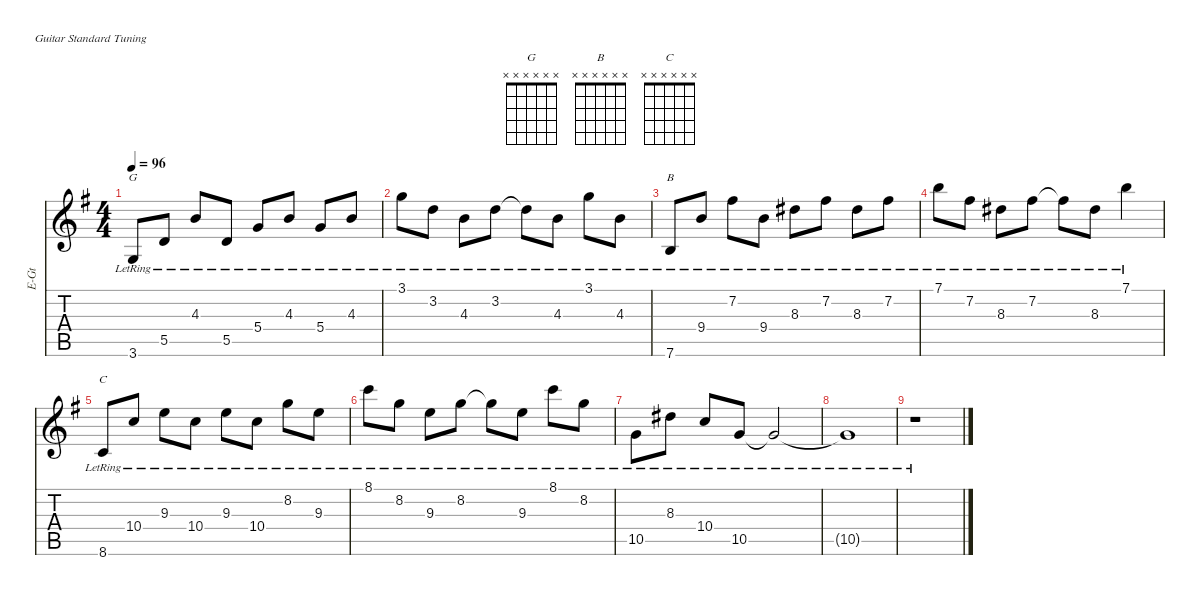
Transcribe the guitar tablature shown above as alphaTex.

\hideDynamics
\bracketExtendMode nobrackets
\otherSystemsTrackNameOrientation horizontal
\track ("Guitar 1" "E-Gt") {defaultSystemsLayout 4 instrument electricguitarjazz}
\staff {score tabs}
\tuning (E4 B3 G3 D3 A2 E2)
\chord ("G" x x x x x x)
\chord ("B" x x x x x x)
\chord ("C" x x x x x x)
\ts (4 4)
\tempo 96
\clef g2
\ks g
3.6{lr acc forcenatural}.8{ch "G" dy f beam Up} 5.5{lr acc forcenatural}.8{beam Up} 4.3{lr acc forcenatural}.8{beam Up} 5.5{lr acc forcenatural}.8{beam Up} 5.4{lr acc forcenatural}.8{beam Up} 4.3{lr acc forcenatural}.8{beam Up} 5.4{lr acc forcenatural}.8{beam Up} 4.3{lr acc forcenatural}.8{beam Up} |
3.1{lr acc forcenatural}.8{beam Down} 3.2{lr acc forcenatural}.8{beam Down} 4.3{lr acc forcenatural}.8{beam Down} 3.2{lr acc forcenatural}.8{beam Down} 3.2{lr t acc forcenatural}.8{beam Down} 4.3{lr acc forcenatural}.8{beam Down} 3.1{lr acc forcenatural}.8{beam Down} 4.3{lr acc forcenatural}.8{beam Down} |
7.6{lr acc forcenatural}.8{ch "B" beam Up} 9.4{lr acc forcenatural}.8{beam Up} 7.2{lr acc #}.8{beam Down} 9.4{lr acc forcenatural}.8{beam Down} 8.3{lr acc #}.8{beam Down} 7.2{lr acc #}.8{beam Down} 8.3{lr acc #}.8{beam Down} 7.2{lr acc #}.8{beam Down} |
7.1{lr acc forcenatural}.8{beam Down} 7.2{lr acc #}.8{beam Down} 8.3{lr acc #}.8{beam Down} 7.2{lr acc #}.8{beam Down} 7.2{lr t acc #}.8{beam Down} 8.3{lr acc #}.8{beam Down} 7.1{lr acc forcenatural}.4{beam Down} |
8.6{lr acc forcenatural}.8{ch "C" beam Up} 10.4{lr acc forcenatural}.8{beam Up} 9.3{lr acc forcenatural}.8{beam Down} 10.4{lr acc forcenatural}.8{beam Down} 9.3{lr acc forcenatural}.8{beam Down} 10.4{lr acc forcenatural}.8{beam Down} 8.2{lr acc forcenatural}.8{beam Down} 9.3{lr acc forcenatural}.8{beam Down} |
8.1{lr acc forcenatural}.8{beam Down} 8.2{lr acc forcenatural}.8{beam Down} 9.3{lr acc forcenatural}.8{beam Down} 8.2{lr acc forcenatural}.8{beam Down} 8.2{lr t acc forcenatural}.8{beam Down} 9.3{lr acc forcenatural}.8{beam Down} 8.1{lr acc forcenatural}.8{beam Down} 8.2{lr acc forcenatural}.8{beam Down} |
10.5{lr acc forcenatural}.8{beam Down} 8.3{lr acc #}.8{beam Down} 10.4{lr acc forcenatural}.8{beam Up} 10.5{lr acc forcenatural}.8{beam Up} 10.5{lr t acc forcenatural}.2{beam Up} |
10.5{lr t acc forcenatural}.1{beam Up} |
r.1{beam Down}
